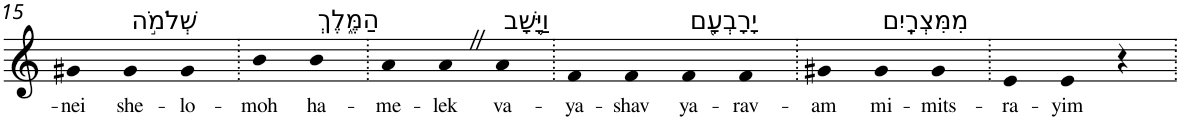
**kern	**text
*part1	*part1
*staff1	*staff1
*I"Piano	*
*I'Pno	*
!!LO:PB:g=z
*clefG2	*
*k[]	*
=15	=15
!	!LO:LY:b
4g#X	-nei
!LO:TX:a:t=שְׁלֹמֹ֣ה	!
!	!LO:LY:b
4g#	she-
!	!LO:LY:b
4g#	-lo-
=16.	=16.
!	!LO:LY:b
4b	-moh
!LO:TX:a:t=הַמֶּ֑לֶךְ	!
!	!LO:LY:b
4b	ha-
=17.	=17.
!	!LO:LY:b
4a	-me-
!	!LO:LY:b
4aZ	-lek
!LO:TX:a:t=וַיָּ֥שָׁב	!
!	!LO:LY:b
4a	va-
=18.	=18.
!	!LO:LY:b
4f	-ya-
!	!LO:LY:b
4f	-shav
!LO:TX:a:t=יָרָבְעָ֖ם	!
!	!LO:LY:b
4f	ya-
!	!LO:LY:b
4f	-rav-
=19.	=19.
!	!LO:LY:b
4g#X	-am
!LO:TX:a:t=מִמִּצְרָֽיִם	!
!	!LO:LY:b
4g#	mi-
!	!LO:LY:b
4g#	-mits-
=20.	=20.
!	!LO:LY:b
4e	-ra-
!	!LO:LY:b
4e	-yim
4r	.
=.	=.
*-	*-
